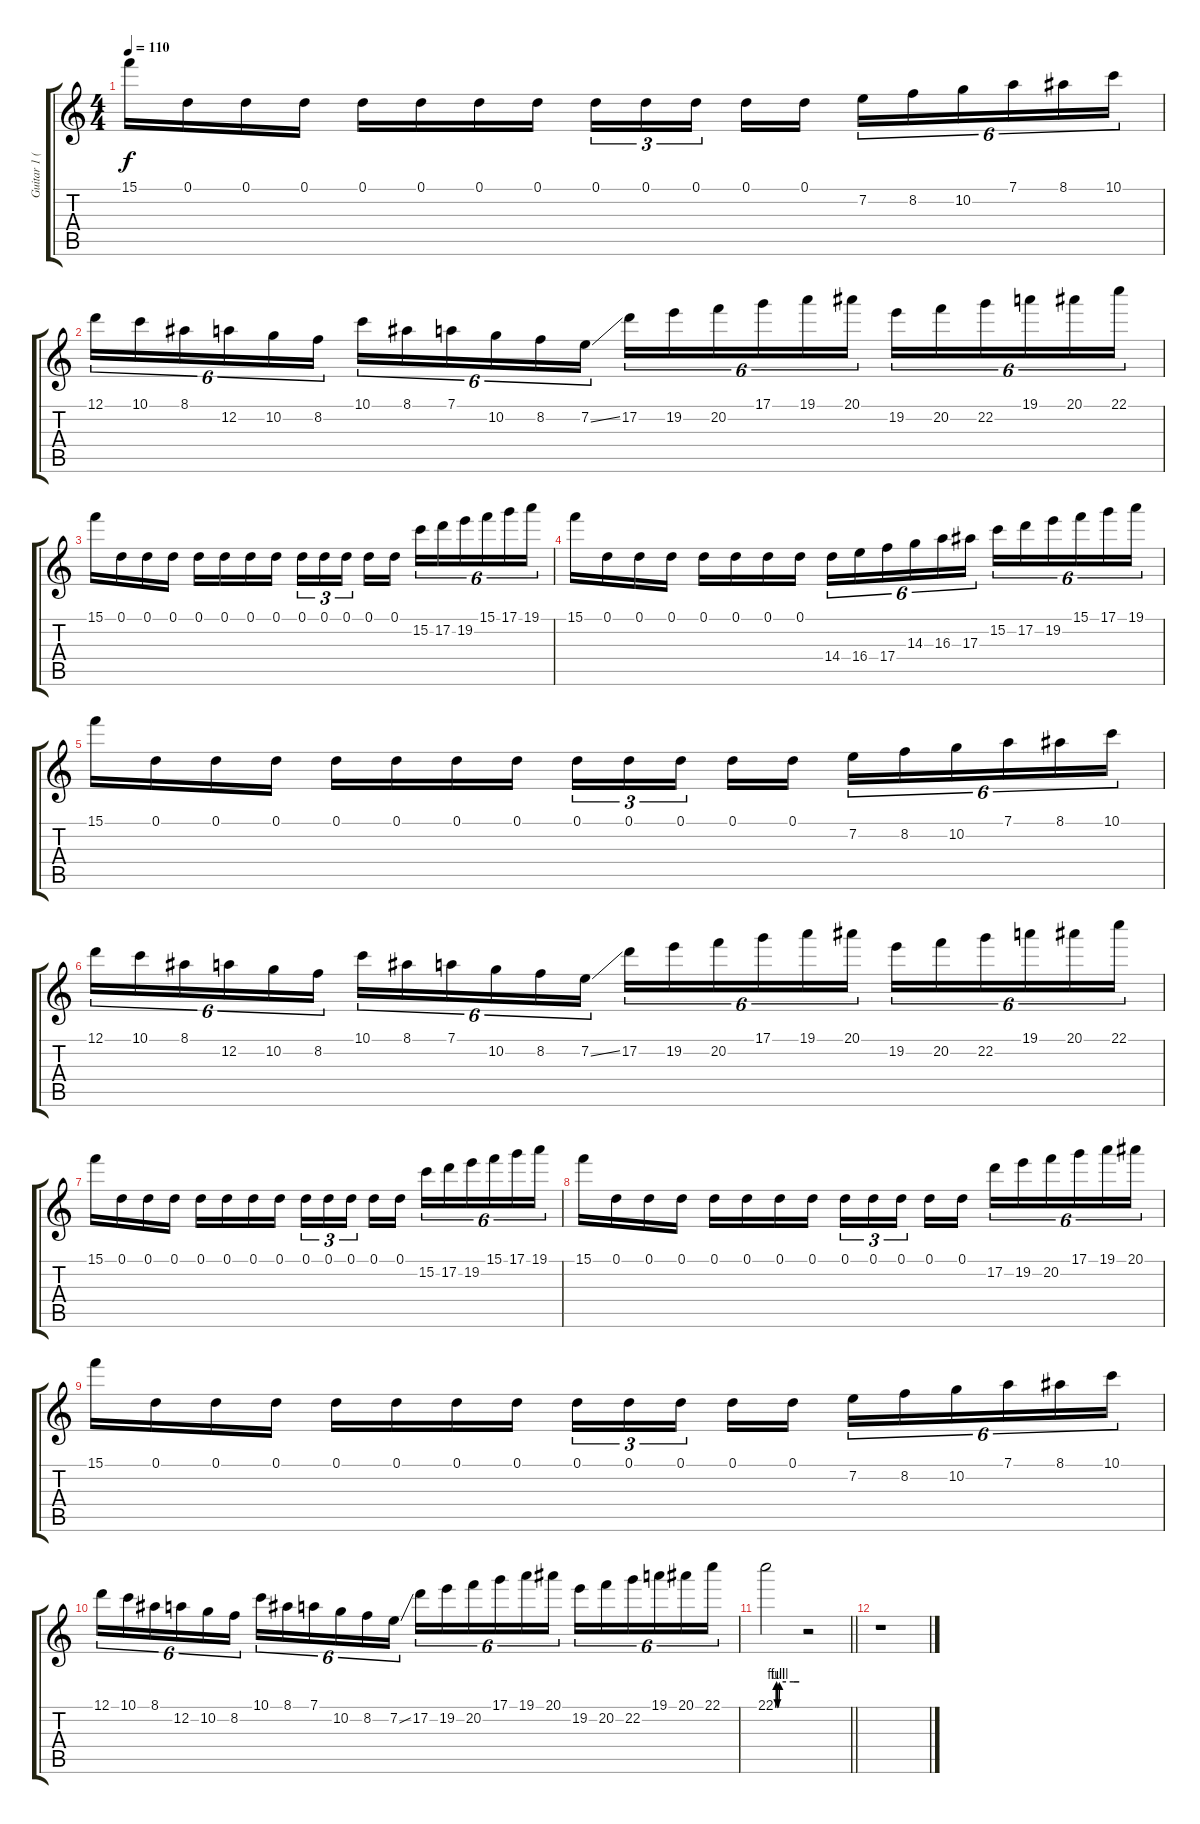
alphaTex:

\track ("Guitar 1 (Lead)" "Guitar 1 (") {instrument overdrivenguitar}
\staff {score tabs}
\tuning (D4 A3 F3 C3 G2 D2) {hide}
\ts (4 4)
\tempo 110
\clef g2
\ks c
15.1.16{dy f} 0.1.16 0.1.16 0.1.16 0.1.16 0.1.16 0.1.16 0.1.16 0.1.16{tu (3 2)} 0.1.16{tu (3 2)} 0.1.16{tu (3 2)} 0.1.16 0.1.16 7.2.16{tu (6 4)} 8.2.16{tu (6 4)} 10.2.16{tu (6 4)} 7.1.16{tu (6 4)} 8.1.16{tu (6 4)} 10.1.16{tu (6 4)} |
12.1.16{tu (6 4)} 10.1.16{tu (6 4)} 8.1.16{tu (6 4)} 12.2.16{tu (6 4)} 10.2.16{tu (6 4)} 8.2.16{tu (6 4)} 10.1.16{tu (6 4)} 8.1.16{tu (6 4)} 7.1.16{tu (6 4)} 10.2.16{tu (6 4)} 8.2.16{tu (6 4)} 7.2{ss}.16{tu (6 4)} 17.2.16{tu (6 4)} 19.2.16{tu (6 4)} 20.2.16{tu (6 4)} 17.1.16{tu (6 4)} 19.1.16{tu (6 4)} 20.1.16{tu (6 4)} 19.2.16{tu (6 4)} 20.2.16{tu (6 4)} 22.2.16{tu (6 4)} 19.1.16{tu (6 4)} 20.1.16{tu (6 4)} 22.1.16{tu (6 4)} |
15.1.16 0.1.16 0.1.16 0.1.16 0.1.16 0.1.16 0.1.16 0.1.16 0.1.16{tu (3 2)} 0.1.16{tu (3 2)} 0.1.16{tu (3 2)} 0.1.16 0.1.16 15.2.16{tu (6 4)} 17.2.16{tu (6 4)} 19.2.16{tu (6 4)} 15.1.16{tu (6 4)} 17.1.16{tu (6 4)} 19.1.16{tu (6 4)} |
15.1.16 0.1.16 0.1.16 0.1.16 0.1.16 0.1.16 0.1.16 0.1.16 14.4.16{tu (6 4)} 16.4.16{tu (6 4)} 17.4.16{tu (6 4)} 14.3.16{tu (6 4)} 16.3.16{tu (6 4)} 17.3.16{tu (6 4)} 15.2.16{tu (6 4)} 17.2.16{tu (6 4)} 19.2.16{tu (6 4)} 15.1.16{tu (6 4)} 17.1.16{tu (6 4)} 19.1.16{tu (6 4)} |
15.1.16 0.1.16 0.1.16 0.1.16 0.1.16 0.1.16 0.1.16 0.1.16 0.1.16{tu (3 2)} 0.1.16{tu (3 2)} 0.1.16{tu (3 2)} 0.1.16 0.1.16 7.2.16{tu (6 4)} 8.2.16{tu (6 4)} 10.2.16{tu (6 4)} 7.1.16{tu (6 4)} 8.1.16{tu (6 4)} 10.1.16{tu (6 4)} |
12.1.16{tu (6 4)} 10.1.16{tu (6 4)} 8.1.16{tu (6 4)} 12.2.16{tu (6 4)} 10.2.16{tu (6 4)} 8.2.16{tu (6 4)} 10.1.16{tu (6 4)} 8.1.16{tu (6 4)} 7.1.16{tu (6 4)} 10.2.16{tu (6 4)} 8.2.16{tu (6 4)} 7.2{ss}.16{tu (6 4)} 17.2.16{tu (6 4)} 19.2.16{tu (6 4)} 20.2.16{tu (6 4)} 17.1.16{tu (6 4)} 19.1.16{tu (6 4)} 20.1.16{tu (6 4)} 19.2.16{tu (6 4)} 20.2.16{tu (6 4)} 22.2.16{tu (6 4)} 19.1.16{tu (6 4)} 20.1.16{tu (6 4)} 22.1.16{tu (6 4)} |
15.1.16 0.1.16 0.1.16 0.1.16 0.1.16 0.1.16 0.1.16 0.1.16 0.1.16{tu (3 2)} 0.1.16{tu (3 2)} 0.1.16{tu (3 2)} 0.1.16 0.1.16 15.2.16{tu (6 4)} 17.2.16{tu (6 4)} 19.2.16{tu (6 4)} 15.1.16{tu (6 4)} 17.1.16{tu (6 4)} 19.1.16{tu (6 4)} |
15.1.16 0.1.16 0.1.16 0.1.16 0.1.16 0.1.16 0.1.16 0.1.16 0.1.16{tu (3 2)} 0.1.16{tu (3 2)} 0.1.16{tu (3 2)} 0.1.16 0.1.16 17.2.16{tu (6 4)} 19.2.16{tu (6 4)} 20.2.16{tu (6 4)} 17.1.16{tu (6 4)} 19.1.16{tu (6 4)} 20.1.16{tu (6 4)} |
15.1.16 0.1.16 0.1.16 0.1.16 0.1.16 0.1.16 0.1.16 0.1.16 0.1.16{tu (3 2)} 0.1.16{tu (3 2)} 0.1.16{tu (3 2)} 0.1.16 0.1.16 7.2.16{tu (6 4)} 8.2.16{tu (6 4)} 10.2.16{tu (6 4)} 7.1.16{tu (6 4)} 8.1.16{tu (6 4)} 10.1.16{tu (6 4)} |
12.1.16{tu (6 4)} 10.1.16{tu (6 4)} 8.1.16{tu (6 4)} 12.2.16{tu (6 4)} 10.2.16{tu (6 4)} 8.2.16{tu (6 4)} 10.1.16{tu (6 4)} 8.1.16{tu (6 4)} 7.1.16{tu (6 4)} 10.2.16{tu (6 4)} 8.2.16{tu (6 4)} 7.2{ss}.16{tu (6 4)} 17.2.16{tu (6 4)} 19.2.16{tu (6 4)} 20.2.16{tu (6 4)} 17.1.16{tu (6 4)} 19.1.16{tu (6 4)} 20.1.16{tu (6 4)} 19.2.16{tu (6 4)} 20.2.16{tu (6 4)} 22.2.16{tu (6 4)} 19.1.16{tu (6 4)} 20.1.16{tu (6 4)} 22.1.16{tu (6 4)} |
\barLineRight lightlight
22.1{be (custom 0 0 2 4 5 0 10 4 45 4 60 4)}.2 r.2 |
r.1
